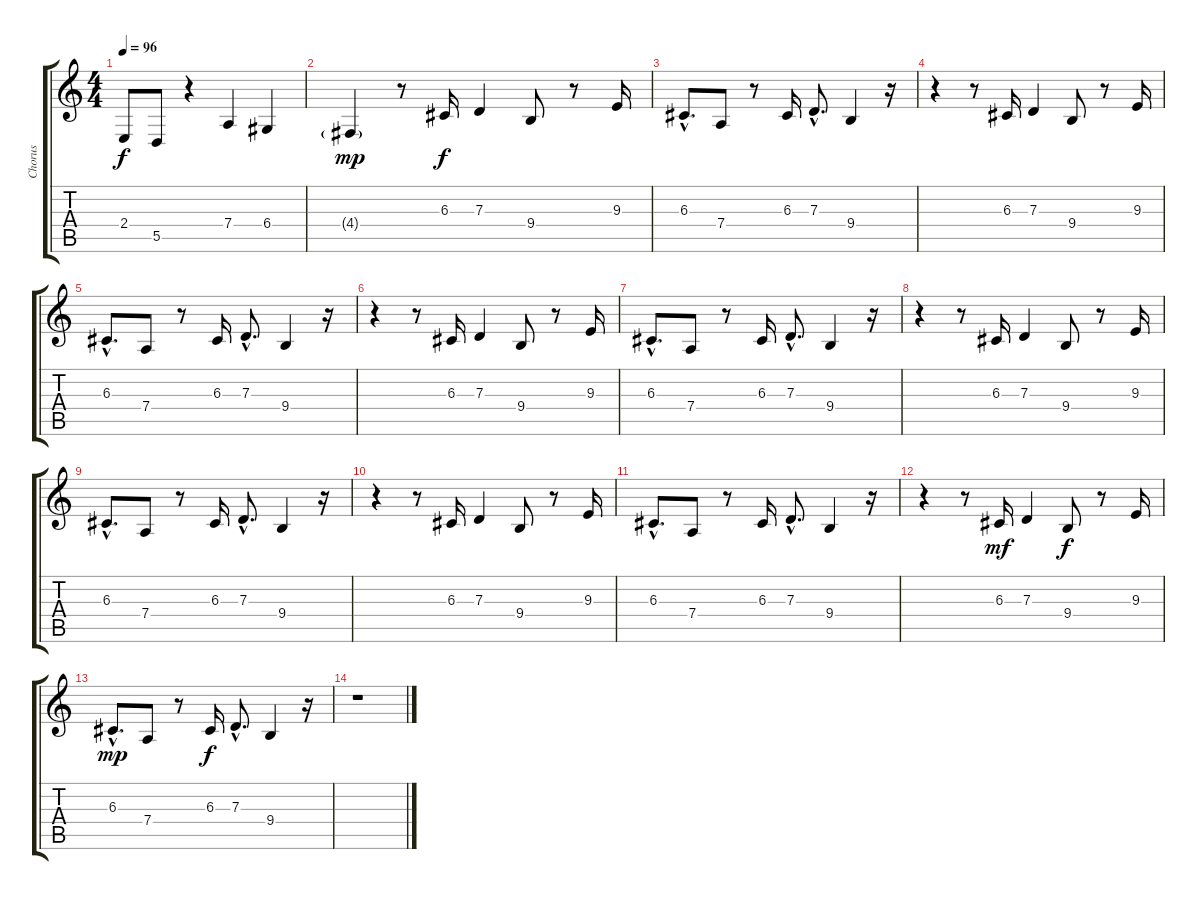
\track ("Chorus" "Chorus") {instrument choiraahs}
\staff {score tabs}
\tuning (E4 B3 G3 D3 A2 E2) {hide}
\ts (4 4)
\tempo 96
\clef g2
\ks c
2.4.8{dy f} 5.5.8 r.4 7.4.4 6.4.4 |
4.4{g}.4{dy mp volume 12 instrument choiraahs} r.8 6.3.16{dy f} 7.3.4 9.4.8 r.8 9.3.16 |
6.3{hac}.8{d volume 13} 7.4.8 r.8 6.3.16 7.3{hac}.8{d} 9.4.4 r.16 |
r.4{volume 12 instrument choiraahs} r.8 6.3.16 7.3.4 9.4.8 r.8 9.3.16 |
6.3{hac}.8{d volume 13} 7.4.8 r.8 6.3.16 7.3{hac}.8{d} 9.4.4 r.16 |
r.4{volume 12 instrument choiraahs} r.8 6.3.16 7.3.4 9.4.8 r.8 9.3.16 |
6.3{hac}.8{d volume 13} 7.4.8 r.8 6.3.16 7.3{hac}.8{d} 9.4.4 r.16 |
r.4{volume 12 instrument choiraahs} r.8 6.3.16 7.3.4 9.4.8 r.8 9.3.16 |
6.3{hac}.8{d volume 13} 7.4.8 r.8 6.3.16 7.3{hac}.8{d} 9.4.4 r.16 |
r.4{volume 12 instrument choiraahs} r.8 6.3.16 7.3.4 9.4.8 r.8 9.3.16 |
6.3{hac}.8{d volume 13} 7.4.8 r.8 6.3.16 7.3{hac}.8{d} 9.4.4 r.16 |
r.4{volume 12 instrument choiraahs} r.8 6.3.16{dy mf} 7.3.4 9.4.8{dy f} r.8 9.3.16 |
6.3{hac}.8{d dy mp volume 13} 7.4.8 r.8 6.3.16{dy f} 7.3{hac}.8{d} 9.4.4 r.16 |
r.1
